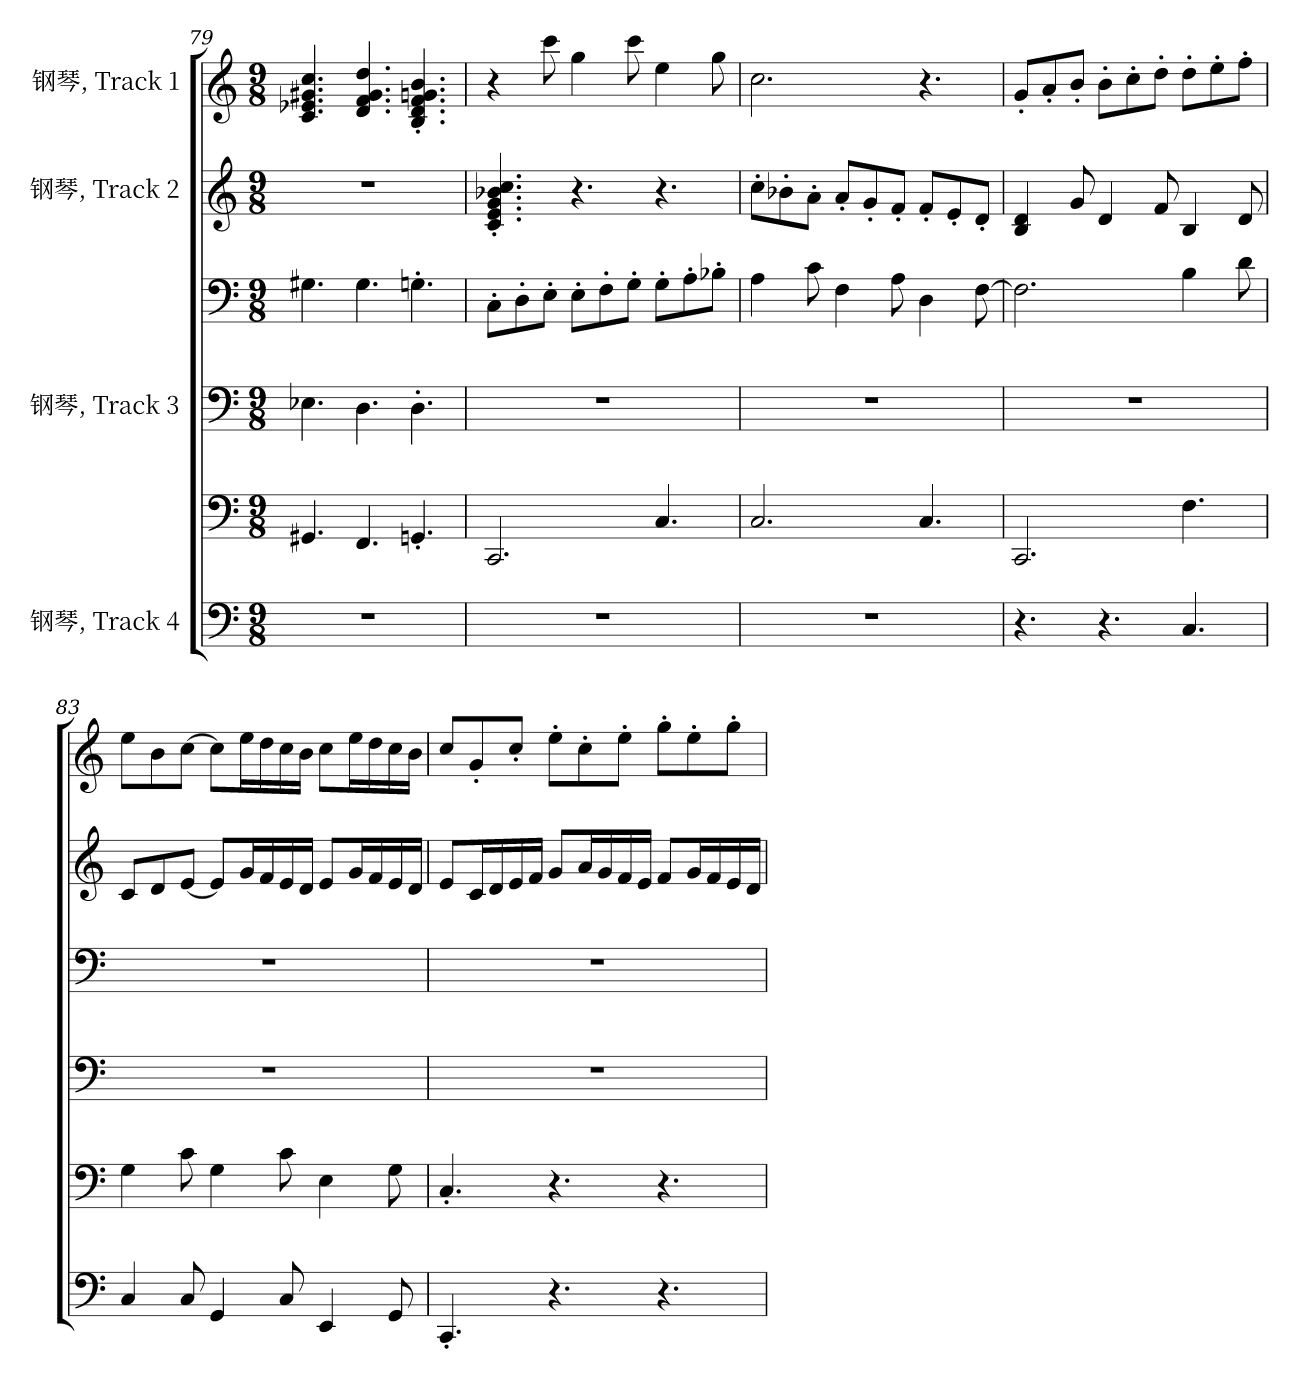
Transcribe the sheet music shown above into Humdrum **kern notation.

**kern	**kern	**kern	**kern	**kern	**kern
*part4	*part4	*part3	*part3	*part2	*part1
*staff6	*staff5	*staff4	*staff3	*staff2	*staff1
*I"钢琴, Track 4	*	*I"钢琴, Track 3	*	*I"钢琴, Track 2	*I"钢琴, Track 1
*clefF4	*clefF4	*clefF4	*clefF4	*clefG2	*clefG2
*k[]	*k[]	*k[]	*k[]	*k[]	*k[]
*M9/8	*M9/8	*M9/8	*M9/8	*M9/8	*M9/8
=79	=79	=79	=79	=79	=79
8%9r	4.GG#X/	4.E-X\	4.G#X\	8%9r	4.c/ 4.e-X/ 4.g#X/ 4.cc/
.	4.FF/	4.D\	4.G#\	.	4.d/ 4.f/ 4.g#/ 4.dd/
.	4.GGn'/	4.D'\	4.Gn'\	.	4.B/' 4.d/' 4.f/' 4.gn/' 4.b/'
!!LO:PB:g=z
=80	=80	=80	=80	=80	=80
8%9r	2.CC/	8%9r	8C'\L	4.c/' 4.e/' 4.g/' 4.b-X/' 4.cc/'	4r
.	.	.	8D'\	.	.
.	.	.	8E'\J	.	8ccc\
.	.	.	8E'\L	4.r	4gg\
.	.	.	8F'\	.	.
.	.	.	8G'\J	.	8ccc\
.	4.C/	.	8G'\L	4.r	4ee\
.	.	.	8A'\	.	.
.	.	.	8B-X'\J	.	8gg\
=81	=81	=81	=81	=81	=81
8%9r	2.C/	8%9r	4A\	8cc'\L	2.cc\
.	.	.	.	8b-X'\	.
.	.	.	8c\	8a'\J	.
.	.	.	4F\	8a'/L	.
.	.	.	.	8g'/	.
.	.	.	8A\	8f'/J	.
*	*	*	*	*	*MM125
.	4.C/	.	4D\	8f'/L	4.r
.	.	.	.	8e'/	.
.	.	.	[8F\	8d'/J	.
=82	=82	=82	=82	=82	=82
4.r	2.CC/	8%9r	2.F\]	4B/ 4d/	8g'/L
.	.	.	.	.	8a'/
.	.	.	.	8g/	8b'/J
4.r	.	.	.	4d/	8b'\L
.	.	.	.	.	8cc'\
.	.	.	.	8f/	8dd'\J
*	*	*	*	*	*MM132
4.C/	4.F\	.	4B\	4B/	8dd'\L
*	*	*	*	*	*MM133
.	.	.	.	.	8ee'\
.	.	.	8d\	8d/	8ff'\J
!!LO:LB:g=z
=83	=83	=83	=83	=83	=83
4C/	4G\	8%9r	8%9r	8c/L	8ee\L
.	.	.	.	8d/	8b\
8C/	8c\	.	.	[8e/J	[8cc\J
4GG/	4G\	.	.	8e/L]	8cc\L]
.	.	.	.	16g/L	16ee\L
.	.	.	.	16f/	16dd\
8C/	8c\	.	.	16e/	16cc\
.	.	.	.	16d/JJ	16b\JJ
4EE/	4E\	.	.	8e/L	8cc\L
.	.	.	.	16g/L	16ee\L
.	.	.	.	16f/	16dd\
8GG/	8G\	.	.	16e/	16cc\
.	.	.	.	16d/JJ	16b\JJ
=84	=84	=84	=84	=84	=84
4.CC'/	4.C'/	8%9r	8%9r	8e/L	8cc/L
.	.	.	.	16c/L	8g'/
.	.	.	.	16d/	.
.	.	.	.	16e/	8cc'/J
.	.	.	.	16f/JJ	.
4.r	4.r	.	.	8g/L	8ee'\L
.	.	.	.	16a/L	8cc'\
.	.	.	.	16g/	.
.	.	.	.	16f/	8ee'\J
.	.	.	.	16e/JJ	.
4.r	4.r	.	.	8f/L	8gg'\L
.	.	.	.	16g/L	8ee'\
.	.	.	.	16f/	.
.	.	.	.	16e/	8gg'\J
.	.	.	.	16d/JJ	.
=	=	=	=	=	=
*-	*-	*-	*-	*-	*-
